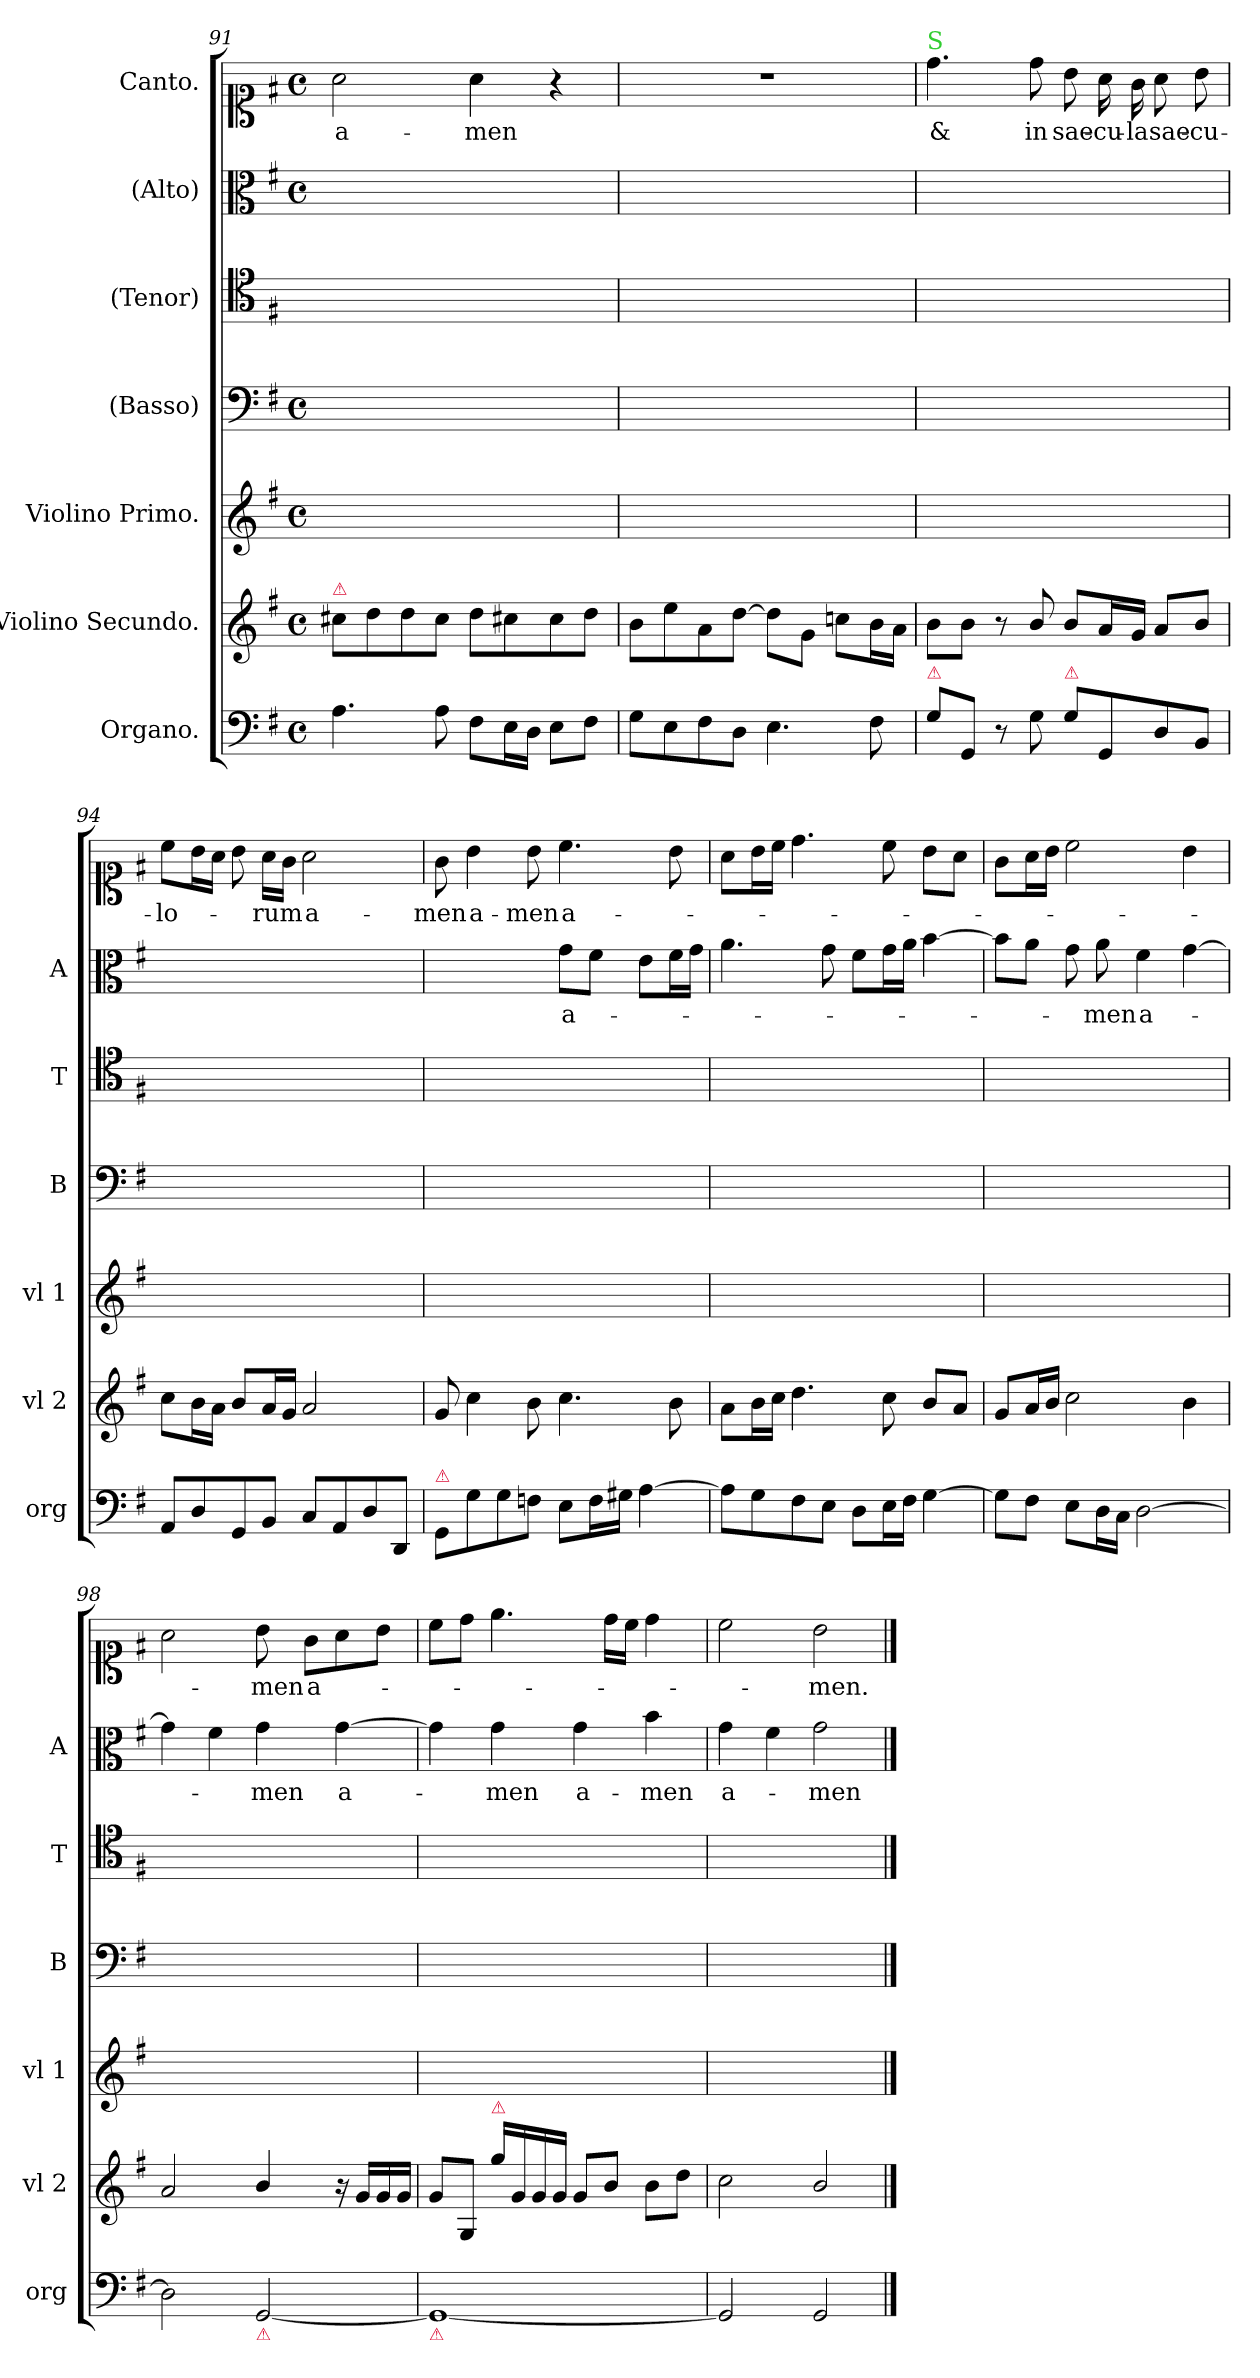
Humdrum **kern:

**kern	**kern	**kern	**kern	**kern	**kern	**text	**kern	**text
*part7	*part6	*part5	*part4	*part3	*part2	*part2	*part1	*part1
*staff7	*staff6	*staff5	*staff4	*staff3	*staff2	*staff2	*staff1	*staff1
*I"Organo.	*I"Violino Secundo.	*I"Violino Primo.	*I"(Basso)	*I"(Tenor)	*I"(Alto)	*	*I"Canto.	*
*I'org	*I'vl 2	*I'vl 1	*I'B	*I'T	*I'A	*	*	*
*clefF4	*clefG2	*clefG2	*clefF4	*clefC4	*clefC3	*	*clefC1	*
*k[f#]	*k[f#]	*k[f#]	*k[f#]	*k[f#]	*k[f#]	*	*k[f#]	*
*	*G:	*G:	*G:	*G:	*G:	*	*G:	*
*M4/4	*M4/4	*M4/4	*M4/4	*	*M4/4	*	*M4/4	*
*met(c)	*met(c)	*met(c)	*met(c)	*	*met(c)	*	*met(c)	*
=91	=91	=91	=91	=91	=91	=91	=91	=91
!	!LO:TX:a:color=crimson:t=⚠	!	!	!	!	!	!	!
!	!	!	!	!	!	!	!	!LO:LY:i
4.A\	8cc#X\L	1ryy	1ryy	1ryy	1ryy	.	2a\	a-
.	8dd\	.	.	.	.	.	.	.
.	8dd\	.	.	.	.	.	.	.
8A\	8cc#\J	.	.	.	.	.	.	.
!	!	!	!	!	!	!	!	!LO:LY:i
8F#\L	8dd\L	.	.	.	.	.	4a\	-men
16E\L	8cc#X\	.	.	.	.	.	.	.
16D\JJ	.	.	.	.	.	.	.	.
8E\L	8cc#\	.	.	.	.	.	4r	.
8F#\J	8dd\J	.	.	.	.	.	.	.
=92	=92	=92	=92	=92	=92	=92	=92	=92
8G\L	8b\L	1ryy	1ryy	1ryy	1ryy	.	1r	.
8E\	8ee\	.	.	.	.	.	.	.
8F#\	8a\	.	.	.	.	.	.	.
8D\J	[8dd\J	.	.	.	.	.	.	.
4.E\	8dd\L]	.	.	.	.	.	.	.
.	8g\J	.	.	.	.	.	.	.
.	8ccn\L	.	.	.	.	.	.	.
8F#\	16b\L	.	.	.	.	.	.	.
.	16a\JJ	.	.	.	.	.	.	.
=93	=93	=93	=93	=93	=93	=93	=93	=93
!	!	!	!	!	!	!	!LO:TX:a:color=limegreen:t=S	!
!LO:TX:a:color=crimson:t=⚠	!	!	!	!	!	!	!	!
8G\L	8b\L	1ryy	1ryy	1ryy	1ryy	.	4.dd\	&
8GG/J	8b\J	.	.	.	.	.	.	.
8r	8r	.	.	.	.	.	.	.
8G\	8b/	.	.	.	.	.	8dd\	in
!LO:TX:a:color=crimson:t=⚠	!	!	!	!	!	!	!	!
8G\L	8b/L	.	.	.	.	.	8b\	sae-
8GG/	16a/L	.	.	.	.	.	16a\	-cu-
.	16g/JJ	.	.	.	.	.	16g\	-la
8D/	8a/L	.	.	.	.	.	8a\	sae-
8BB/J	8b/J	.	.	.	.	.	8b\	-cu-
=94	=94	=94	=94	=94	=94	=94	=94	=94
8AA/L	8cc\L	1ryy	1ryy	1ryy	1ryy	.	8cc\L	-lo-
8D/	16b\L	.	.	.	.	.	16b\L	.
.	16a\JJ	.	.	.	.	.	16a\JJ	.
8GG/	8b/L	.	.	.	.	.	8b\	.
8BB/J	16a/L	.	.	.	.	.	16a\LL	-rum
.	16g/JJ	.	.	.	.	.	16g\JJ	.
8C/L	2a/	.	.	.	.	.	2a\	a-
8AA/	.	.	.	.	.	.	.	.
8D/	.	.	.	.	.	.	.	.
8DD/J	.	.	.	.	.	.	.	.
=95	=95	=95	=95	=95	=95	=95	=95	=95
!LO:TX:a:color=crimson:t=⚠	!	!	!	!	!	!	!	!
8GG/L	8g/	1ryy	1ryy	1ryy	2ryy	.	8g\	-men
!	!	!	!	!	!	!	!	!LO:LY:i
8G\	4cc\	.	.	.	.	.	4b\	a-
8G\	.	.	.	.	.	.	.	.
!	!	!	!	!	!	!	!	!LO:LY:i
8Fn\J	8b\	.	.	.	.	.	8b\	-men
8E\L	4.cc\	.	.	.	8g\L	a-	4.cc\	a-
16F\L	.	.	.	.	8f#\J	.	.	.
16G#X\JJ	.	.	.	.	.	.	.	.
[4A\	.	.	.	.	8e\L	.	.	.
.	8b\	.	.	.	16f#\L	.	8b\	.
.	.	.	.	.	16g\JJ	.	.	.
=96	=96	=96	=96	=96	=96	=96	=96	=96
8A\L]	8a\L	1ryy	1ryy	1ryy	4.a\	.	8a\L	.
8G\	16b\L	.	.	.	.	.	16b\L	.
.	16cc\JJ	.	.	.	.	.	16cc\JJ	.
8F#\	4.dd\	.	.	.	.	.	4.dd\	.
8E\J	.	.	.	.	8g\	.	.	.
8D\L	.	.	.	.	8f#\L	.	.	.
16E\L	8cc\	.	.	.	16g\L	.	8cc\	.
16F#\JJ	.	.	.	.	16a\JJ	.	.	.
[4G\	8b/L	.	.	.	[4b\	.	8b\L	.
.	8a/J	.	.	.	.	.	8a\J	.
=97	=97	=97	=97	=97	=97	=97	=97	=97
8G\L]	8g/L	1ryy	1ryy	1ryy	8b\L]	.	8g\L	.
8F#\J	16a/L	.	.	.	8a\J	.	16a\L	.
.	16b/JJ	.	.	.	.	.	16b\JJ	.
8E\L	2cc\	.	.	.	8g\	.	2cc\	.
16D\L	.	.	.	.	8a\	-men	.	.
16C\JJ	.	.	.	.	.	.	.	.
[2D\	.	.	.	.	4f#\	a-	.	.
.	4b\	.	.	.	[4g\	.	4b\	.
=98	=98	=98	=98	=98	=98	=98	=98	=98
2D\]	2a/	1ryy	1ryy	1ryy	4g\]	.	2a\	.
.	.	.	.	.	4f#\	.	.	.
!LO:TX:b:color=crimson:t=⚠	!	!	!	!	!	!	!	!
[2GG/	4b/	.	.	.	4g\	-men	8b\	-men
.	.	.	.	.	.	.	8g\L	a-
.	16r	.	.	.	[4g\	a-	8a\	.
.	16g/LL	.	.	.	.	.	.	.
.	16g/	.	.	.	.	.	8b\J	.
.	16g/JJ	.	.	.	.	.	.	.
=99	=99	=99	=99	=99	=99	=99	=99	=99
!LO:TX:b:color=crimson:t=⚠	!	!	!	!	!	!	!	!
1GG_	8g/L	1ryy	1ryy	1ryy	4g\]	.	8cc\L	.
.	8G/J	.	.	.	.	.	8dd\J	.
!	!LO:TX:a:color=crimson:t=⚠	!	!	!	!	!	!	!
.	16gg\LL	.	.	.	4g\	-men	4.ee\	.
.	16g/	.	.	.	.	.	.	.
.	16g/	.	.	.	.	.	.	.
.	16g/JJ	.	.	.	.	.	.	.
!	!	!	!	!	!	!LO:LY:i	!	!
.	8g/L	.	.	.	4g\	a-	.	.
.	8b/J	.	.	.	.	.	16dd\LL	.
.	.	.	.	.	.	.	16cc\JJ	.
!	!	!	!	!	!	!LO:LY:i	!	!
.	8b\L	.	.	.	4b\	-men	4dd\	.
.	8dd\J	.	.	.	.	.	.	.
=100	=100	=100	=100	=100	=100	=100	=100	=100
2GG/]	2cc\	1ryy	1ryy	1ryy	4g\	a-	2cc\	.
.	.	.	.	.	4f#\	.	.	.
2GG/	2b/	.	.	.	2g\	-men	2b\	-men.
==	==	==	==	==	==	==	==	==
*-	*-	*-	*-	*-	*-	*-	*-	*-
